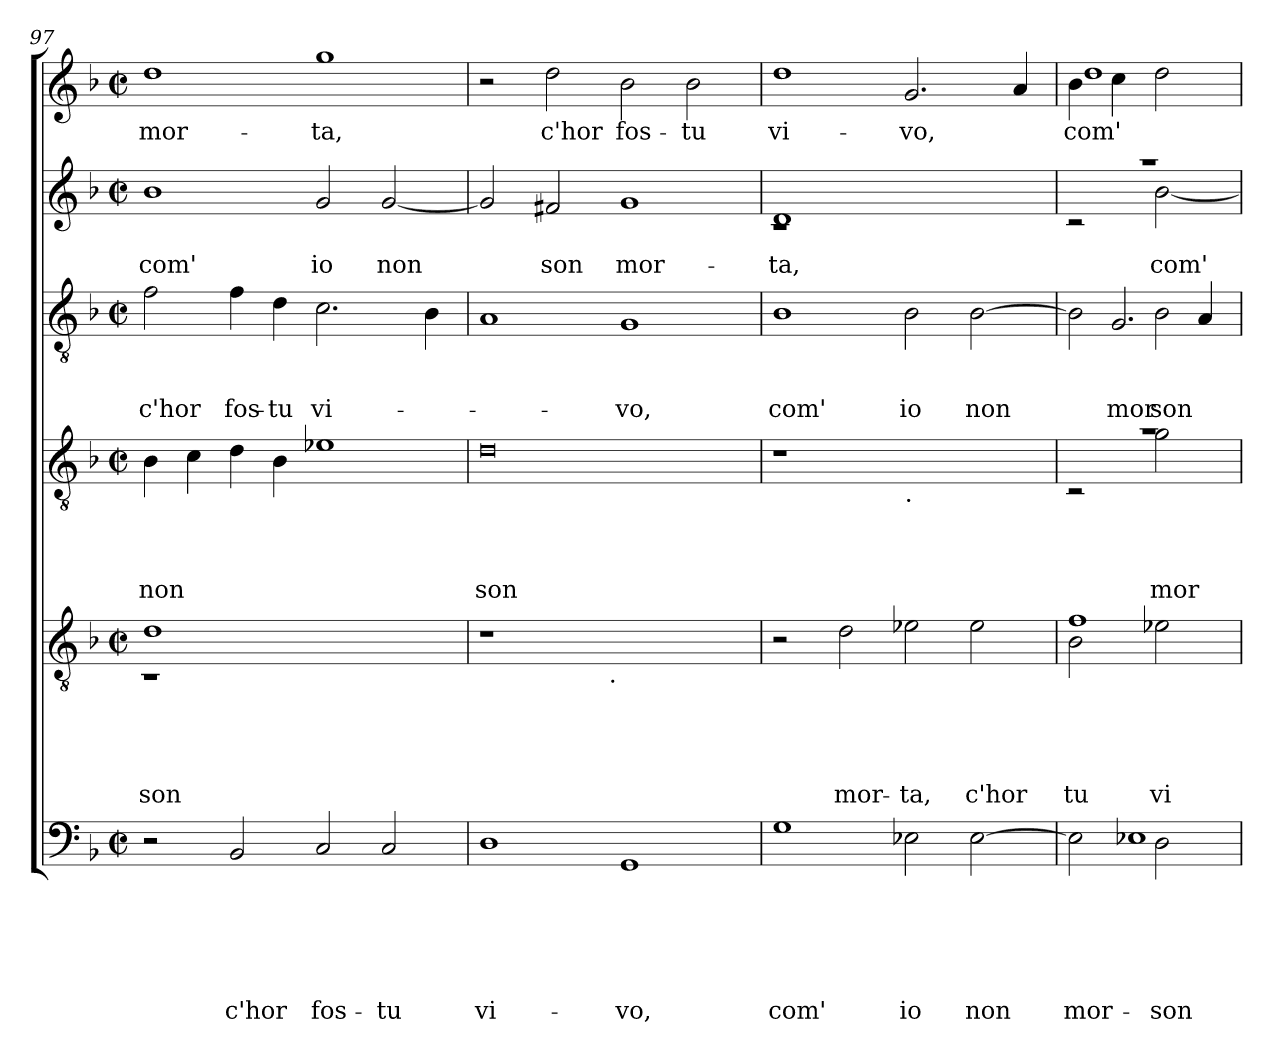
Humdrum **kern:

**kern	**text	**text	**text	**text	**text	**text	**kern	**text	**text	**text	**text	**text	**kern	**text	**text	**text	**text	**kern	**text	**text	**text	**kern	**text	**text	**kern	**text
*part6	*part6	*part6	*part6	*part6	*part6	*part6	*part5	*part5	*part5	*part5	*part5	*part5	*part4	*part4	*part4	*part4	*part4	*part3	*part3	*part3	*part3	*part2	*part2	*part2	*part1	*part1
*staff6	*staff6	*staff6	*staff6	*staff6	*staff6	*staff6	*staff5	*staff5	*staff5	*staff5	*staff5	*staff5	*staff4	*staff4	*staff4	*staff4	*staff4	*staff3	*staff3	*staff3	*staff3	*staff2	*staff2	*staff2	*staff1	*staff1
*clefF4	*	*	*	*	*	*	*clefGv2	*	*	*	*	*	*clefGv2	*	*	*	*	*clefGv2	*	*	*	*clefG2	*	*	*clefG2	*
*k[b-]	*	*	*	*	*	*	*k[b-]	*	*	*	*	*	*k[b-]	*	*	*	*	*k[b-]	*	*	*	*k[b-]	*	*	*k[b-]	*
*F:	*	*	*	*	*	*	*F:	*	*	*	*	*	*F:	*	*	*	*	*F:	*	*	*	*F:	*	*	*F:	*
*M2/2	*	*	*	*	*	*	*M2/2	*	*	*	*	*	*M2/2	*	*	*	*	*M2/2	*	*	*	*M2/2	*	*	*M2/2	*
*met(c|)	*	*	*	*	*	*	*met(c|)	*	*	*	*	*	*met(c|)	*	*	*	*	*met(c|)	*	*	*	*met(c|)	*	*	*met(c|)	*
=97	=97	=97	=97	=97	=97	=97	=97	=97	=97	=97	=97	=97	=97	=97	=97	=97	=97	=97	=97	=97	=97	=97	=97	=97	=97	=97
*	*	*	*	*	*	*	*^	*	*	*	*	*	*	*	*	*	*	*	*	*	*	*	*	*	*	*
!	!	!	!	!	!	!	!	!LO:N:vis=1	!	!	!	!	!LO:LY:b	!	!	!	!	!LO:LY:b	!	!	!	!LO:LY:b	!	!	!LO:LY:b	!	!LO:LY:b
2r	.	.	.	.	.	.	1d	0rC	.	.	.	.	son	4B-\	.	.	.	non	2f\	.	.	c'hor	1b-	.	com'	1dd	mor-
.	.	.	.	.	.	.	.	.	.	.	.	.	.	4c\	.	.	.	.	.	.	.	.	.	.	.	.	.
!	!	!	!	!	!	!LO:LY:b	!	!	!	!	!	!	!	!	!	!	!	!	!	!	!	!LO:LY:b	!	!	!	!	!
2BB-/	.	.	.	.	.	c'hor	.	.	.	.	.	.	.	4d\	.	.	.	.	4f\	.	.	fos-	.	.	.	.	.
!	!	!	!	!	!	!	!	!	!	!	!	!	!	!	!	!	!	!	!	!	!	!LO:LY:b:rj	!	!	!	!	!
.	.	.	.	.	.	.	.	.	.	.	.	.	.	4B-\	.	.	.	.	4d\	.	.	-tu	.	.	.	.	.
!	!	!	!	!	!	!LO:LY:b	!	!	!	!	!	!	!	!	!	!	!	!	!	!	!	!LO:LY:b	!	!	!LO:LY:b	!	!LO:LY:b
2C/	.	.	.	.	.	fos-	1ryy	.	.	.	.	.	.	1e-X	.	.	.	.	2.c\	.	.	vi-	2g/	.	io	1gg	-ta,
!	!	!	!	!	!	!LO:LY:b:rj	!	!	!	!	!	!	!	!	!	!	!	!	!	!	!	!	!	!	!LO:LY:b	!	!
2C/	.	.	.	.	.	-tu	.	.	.	.	.	.	.	.	.	.	.	.	.	.	.	.	[<2g/	.	non	.	.
.	.	.	.	.	.	.	.	.	.	.	.	.	.	.	.	.	.	.	4B-\	.	.	.	.	.	.	.	.
=98	=98	=98	=98	=98	=98	=98	=98	=98	=98	=98	=98	=98	=98	=98	=98	=98	=98	=98	=98	=98	=98	=98	=98	=98	=98	=98	=98
!	!	!	!	!	!	!LO:LY:b	!	!	!	!	!	!	!	!	!	!	!	!LO:LY:b	!	!	!	!	!	!	!	!	!
1D	.	.	.	.	.	vi-	1r	2ryy	.	.	.	.	.	0d	.	.	.	son	1A	.	.	.	2g/]	.	.	2r	.
!	!	!	!	!	!	!	!	!	!	!	!	!	!	!	!	!	!	!	!	!	!	!	!	!	!LO:LY:b	!	!LO:LY:b
.	.	.	.	.	.	.	.	4...ryy	.	.	.	.	.	.	.	.	.	.	.	.	.	.	2f#X/	.	son	2dd\	c'hor
!	!	!	!	!	!	!	!	!LO:TX:b:t=.	!	!	!	!	!	!	!	!	!	!	!	!	!	!	!	!	!	!	!
.	.	.	.	.	.	.	.	1ryy	.	.	.	.	.	.	.	.	.	.	.	.	.	.	.	.	.	.	.
!	!	!	!	!	!	!LO:LY:b	!	!	!	!	!	!	!	!	!	!	!	!	!	!	!	!LO:LY:b	!	!	!LO:LY:b	!	!LO:LY:b
1GG	.	.	.	.	.	-vo,	1ryy	.	.	.	.	.	.	.	.	.	.	.	1G	.	.	-vo,	1g	.	mor-	2b-\	fos-
!	!	!	!	!	!	!	!	!	!	!	!	!	!	!	!	!	!	!	!	!	!	!	!	!	!	!	!LO:LY:b:rj
.	.	.	.	.	.	.	.	.	.	.	.	.	.	.	.	.	.	.	.	.	.	.	.	.	.	2b-\	-tu
.	.	.	.	.	.	.	.	32ryy	.	.	.	.	.	.	.	.	.	.	.	.	.	.	.	.	.	.	.
!!LO:PB:g=z
=99	=99	=99	=99	=99	=99	=99	=99	=99	=99	=99	=99	=99	=99	=99	=99	=99	=99	=99	=99	=99	=99	=99	=99	=99	=99	=99	=99
*	*	*	*	*	*	*	*	*	*	*	*	*	*	*	*	*	*	*	*	*	*	*	*^	*	*	*	*
!	!	!	!	!	!	!LO:LY:b	!	!	!	!	!	!	!	!	!	!	!	!	!	!	!	!LO:LY:b	!	!LO:N:vis=1	!	!LO:LY:b	!	!LO:LY:b
*	*	*	*	*	*	*	*v	*v	*	*	*	*	*	*	*	*	*	*	*	*	*	*	*	*	*	*	*	*
1G	.	.	.	.	.	com'	2r	.	.	.	.	.	1r	.	.	.	.	1B-	.	.	com'	1d	0rc	.	-ta,	1dd	vi-
!	!	!	!	!	!	!	!	!	!	!	!	!LO:LY:b	!	!	!	!	!	!	!	!	!	!	!	!	!	!	!
.	.	.	.	.	.	.	2d\	.	.	.	.	mor-	.	.	.	.	.	.	.	.	.	.	.	.	.	.	.
!	!	!	!	!	!	!	!	!	!	!	!	!	!LO:TX:b:t=.	!	!	!	!	!	!	!	!	!	!	!	!	!	!
!	!	!	!	!	!	!LO:LY:b	!	!	!	!	!	!LO:LY:b	!	!	!	!	!	!	!	!	!LO:LY:b	!	!	!	!	!	!LO:LY:b
2E-X\	.	.	.	.	.	io	2e-X\	.	.	.	.	-ta,	1ryy	.	.	.	.	2B-\	.	.	io	1ryy	.	.	.	2.g/	-vo,
!	!	!	!	!	!	!LO:LY:b	!	!	!	!	!	!LO:LY:b	!	!	!	!	!	!	!	!	!LO:LY:b	!	!	!	!	!	!
[>2E-\	.	.	.	.	.	non	2e-\	.	.	.	.	c'hor	.	.	.	.	.	[>2B-\	.	.	non	.	.	.	.	.	.
.	.	.	.	.	.	.	.	.	.	.	.	.	.	.	.	.	.	.	.	.	.	.	.	.	.	4a/	.
=100	=100	=100	=100	=100	=100	=100	=100	=100	=100	=100	=100	=100	=100	=100	=100	=100	=100	=100	=100	=100	=100	=100	=100	=100	=100	=100	=100
*^	*	*	*	*	*	*	*	*	*	*	*	*	*	*	*	*	*	*	*	*	*	*	*	*	*	*	*
!	!	!	!	!	!	!	!LO:LY:b	!	!	!	!	!	!LO:LY:b	!	!	!	!	!	!	!	!	!	!	!	!	!	!	!
*	*	*	*	*	*	*	*	*^	*	*	*	*	*	*	*	*	*	*	*	*	*	*	*	*	*	*	*	*
!	!	!	!	!	!	!	!	!	!	!	!	!	!	!LO:LY:b	!	!	!	!	!	!	!	!	!	!	!	!	!	!	!LO:LY:b
*	*	*	*	*	*	*	*	*	*	*	*	*	*	*	*^	*	*	*	*	*^	*	*	*	*	*	*	*	*^	*
*	*	*	*	*	*	*	*	*	*	*	*	*	*	*	*	*	*	*	*	*	*	*^	*	*	*	*	*	*	*	*	*	*
2E-\]	1E-X	.	.	.	.	.	mor-	1f	2B-\	.	.	.	.	-tu	1ra	2rC	.	.	.	.	2B-\]	4ryy	2.ryy	.	.	.	1raa	2rc	.	.	4b-\	1dd	com'
!	!	!	!	!	!	!	!	!	!	!	!	!	!	!	!	!	!	!	!	!	!	!	!	!	!	!LO:LY:b	!	!	!	!	!	!	!
.	.	.	.	.	.	.	.	.	.	.	.	.	.	.	.	.	.	.	.	.	.	2.G/	.	.	.	mor-	.	.	.	.	4cc\	.	.
!	!	!	!	!	!	!	!LO:LY:b	!	!	!	!	!	!	!LO:LY:b	!	!	!	!	!	!LO:LY:b	!	!	!	!	!	!LO:LY:b	!	!	!	!LO:LY:b	!	!	!
2D\	.	.	.	.	.	.	son	.	2e-X\	.	.	.	.	vi-	.	2g\	.	.	.	mor-	2B-\	.	.	.	.	son	.	[>2b-\	.	com'	2dd\	.	.
.	.	.	.	.	.	.	.	.	.	.	.	.	.	.	.	.	.	.	.	.	.	.	4A/	.	.	.	.	.	.	.	.	.	.
*v	*v	*	*	*	*	*	*	*	*	*	*	*	*	*	*v	*v	*	*	*	*	*v	*v	*v	*	*	*	*v	*v	*	*	*v	*v	*
*	*	*	*	*	*	*	*v	*v	*	*	*	*	*	*	*	*	*	*	*	*	*	*	*	*	*	*	*
=	=	=	=	=	=	=	=	=	=	=	=	=	=	=	=	=	=	=	=	=	=	=	=	=	=	=
*-	*-	*-	*-	*-	*-	*-	*-	*-	*-	*-	*-	*-	*-	*-	*-	*-	*-	*-	*-	*-	*-	*-	*-	*-	*-	*-
